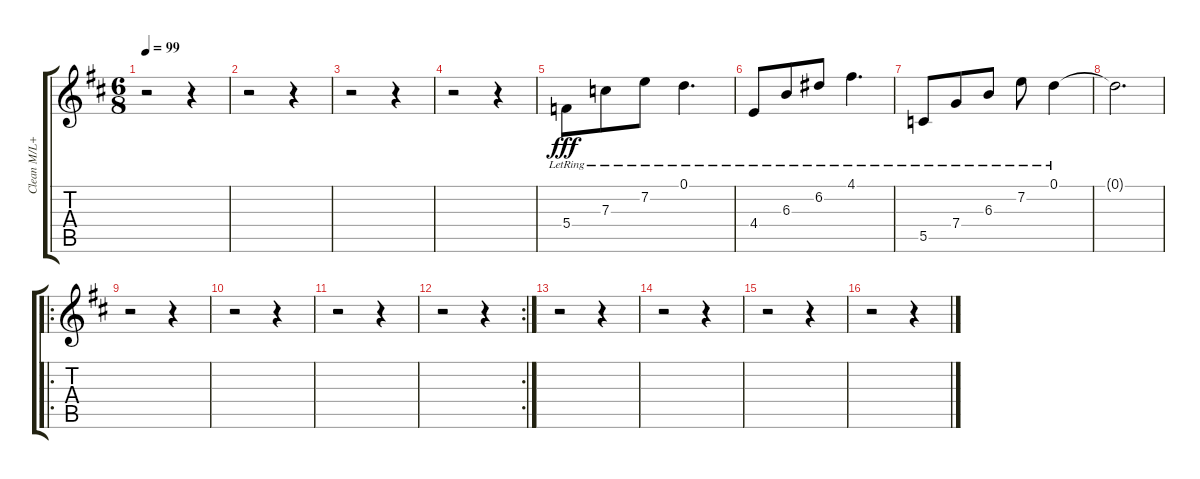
\track ("Clean M/L+R" "Clean M/L+") {instrument electricguitarclean}
\staff {score tabs}
\tuning (D4 A3 F3 C3 G2 C2) {hide}
\ts (6 8)
\tempo 99
\clef g2
\ks d
r.2{dy fff instrument electricguitarclean} r.4 |
r.2 r.4 |
r.2 r.4 |
r.2 r.4 |
5.4{lr}.8 7.3{lr}.8 7.2{lr}.8 0.1{lr}.4{d} |
4.4{lr}.8 6.3{lr}.8 6.2{lr}.8 4.1{lr}.4{d} |
5.5{lr}.8 7.4{lr}.8 6.3{lr}.8 7.2{lr}.8 0.1{lr}.4 |
0.1{t}.2{d} |
\ro
r.2 r.4 |
r.2 r.4 |
r.2 r.4 |
\rc 2
r.2 r.4 |
r.2 r.4 |
r.2 r.4 |
r.2 r.4 |
r.2 r.4
